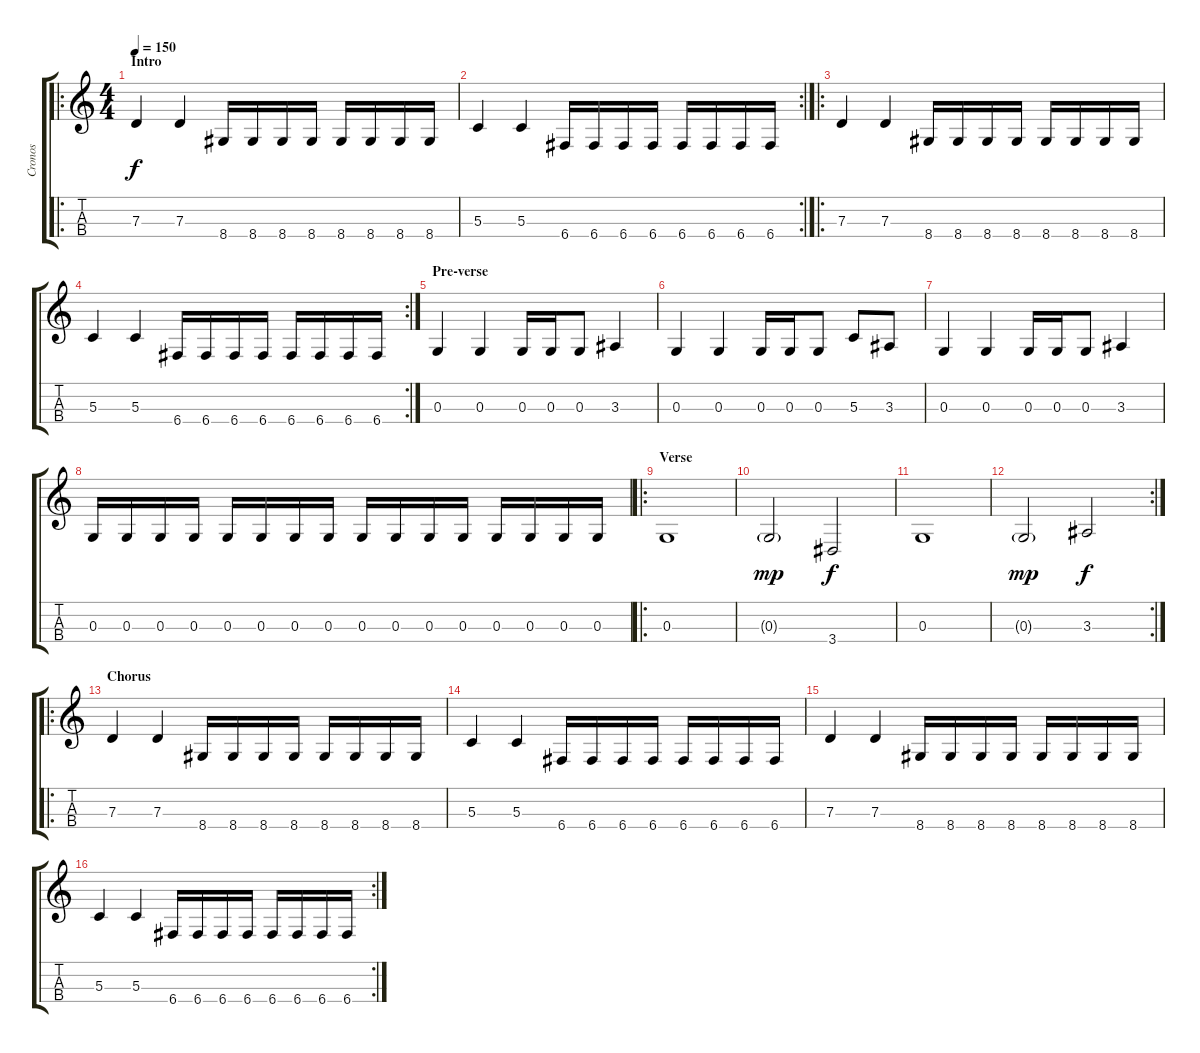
\track ("Cronos" "Cronos") {instrument electricbasspick}
\staff {score tabs}
\tuning (G3 C3 G2 C2) {hide}
\ro
\ts (4 4)
\section ("" "Intro")
\tempo 150
\clef g2
\ks c
7.3.4{dy f instrument electricbasspick} 7.3.4 8.4.16 8.4.16 8.4.16 8.4.16 8.4.16 8.4.16 8.4.16 8.4.16 |
\rc 2
5.3.4 5.3.4 6.4.16 6.4.16 6.4.16 6.4.16 6.4.16 6.4.16 6.4.16 6.4.16 |
\ro
7.3.4 7.3.4 8.4.16 8.4.16 8.4.16 8.4.16 8.4.16 8.4.16 8.4.16 8.4.16 |
\rc 2
5.3.4 5.3.4 6.4.16 6.4.16 6.4.16 6.4.16 6.4.16 6.4.16 6.4.16 6.4.16 |
\section ("" "Pre-verse")
0.3.4 0.3.4 0.3.16 0.3.16 0.3.8 3.3.4 |
0.3.4 0.3.4 0.3.16 0.3.16 0.3.8 5.3.8 3.3.8 |
0.3.4 0.3.4 0.3.16 0.3.16 0.3.8 3.3.4 |
0.3.16 0.3.16 0.3.16 0.3.16 0.3.16 0.3.16 0.3.16 0.3.16 0.3.16 0.3.16 0.3.16 0.3.16 0.3.16 0.3.16 0.3.16 0.3.16 |
\ro
\section ("" "Verse")
0.3.1 |
0.3{g}.2{dy mp} 3.4.2{dy f} |
0.3.1 |
\rc 2
0.3{g}.2{dy mp} 3.3.2{dy f} |
\ro
\section ("" "Chorus")
7.3.4 7.3.4 8.4.16 8.4.16 8.4.16 8.4.16 8.4.16 8.4.16 8.4.16 8.4.16 |
5.3.4 5.3.4 6.4.16 6.4.16 6.4.16 6.4.16 6.4.16 6.4.16 6.4.16 6.4.16 |
7.3.4 7.3.4 8.4.16 8.4.16 8.4.16 8.4.16 8.4.16 8.4.16 8.4.16 8.4.16 |
\rc 2
5.3.4 5.3.4 6.4.16 6.4.16 6.4.16 6.4.16 6.4.16 6.4.16 6.4.16 6.4.16
